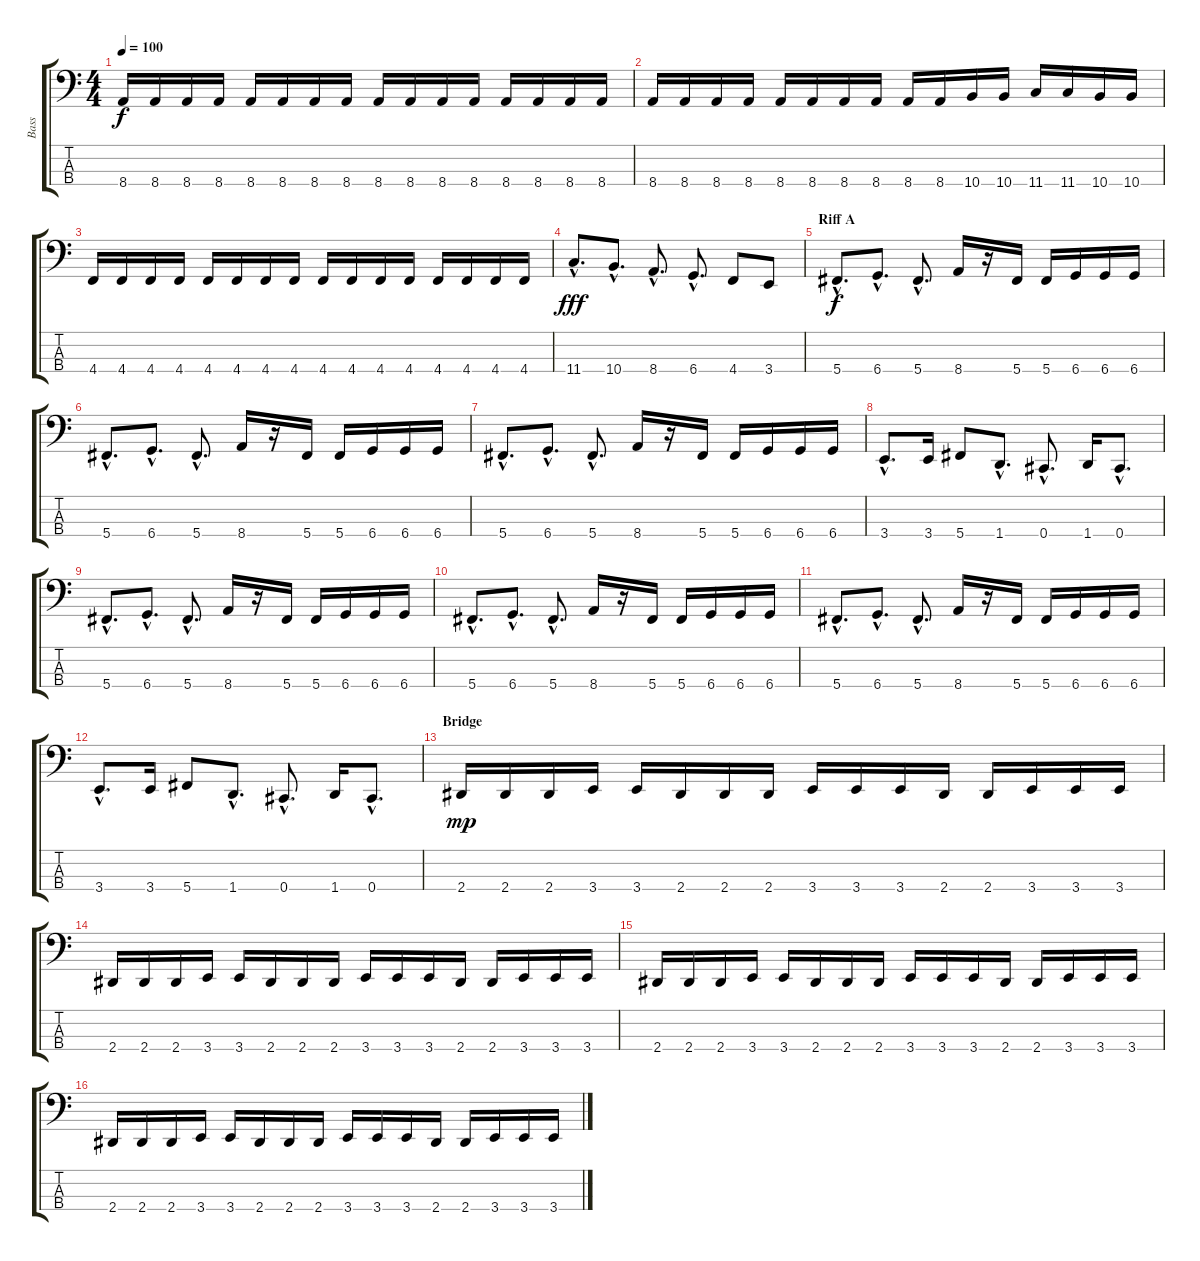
\track ("Bass" "Bass") {instrument electricbassfinger}
\staff {score tabs}
\tuning (Gb2 Db2 Ab1 Db1) {hide}
\ts (4 4)
\tempo 100
\clef f4
\ks c
8.4.16{dy f} 8.4.16 8.4.16 8.4.16 8.4.16 8.4.16 8.4.16 8.4.16 8.4.16 8.4.16 8.4.16 8.4.16 8.4.16 8.4.16 8.4.16 8.4.16 |
8.4.16 8.4.16 8.4.16 8.4.16 8.4.16 8.4.16 8.4.16 8.4.16 8.4.16 8.4.16 10.4.16 10.4.16 11.4.16 11.4.16 10.4.16 10.4.16 |
4.4.16 4.4.16 4.4.16 4.4.16 4.4.16 4.4.16 4.4.16 4.4.16 4.4.16 4.4.16 4.4.16 4.4.16 4.4.16 4.4.16 4.4.16 4.4.16 |
11.4{hac}.8{d dy fff} 10.4{hac}.8{d} 8.4{hac}.8{d} 6.4{hac}.8{d} 4.4.8 3.4.8 |
\section ("" "Riff A")
5.4{hac}.8{d dy f} 6.4{hac}.8{d} 5.4{hac}.8{d} 8.4.16 r.16 5.4.16 5.4.16 6.4.16 6.4.16 6.4.16 |
5.4{hac}.8{d} 6.4{hac}.8{d} 5.4{hac}.8{d} 8.4.16 r.16 5.4.16 5.4.16 6.4.16 6.4.16 6.4.16 |
5.4{hac}.8{d} 6.4{hac}.8{d} 5.4{hac}.8{d} 8.4.16 r.16 5.4.16 5.4.16 6.4.16 6.4.16 6.4.16 |
3.4{hac}.8{d} 3.4.16 5.4.8 1.4{hac}.8{d} 0.4{hac}.8{d} 1.4.16 0.4{hac}.8{d} |
5.4{hac}.8{d} 6.4{hac}.8{d} 5.4{hac}.8{d} 8.4.16 r.16 5.4.16 5.4.16 6.4.16 6.4.16 6.4.16 |
5.4{hac}.8{d} 6.4{hac}.8{d} 5.4{hac}.8{d} 8.4.16 r.16 5.4.16 5.4.16 6.4.16 6.4.16 6.4.16 |
5.4{hac}.8{d} 6.4{hac}.8{d} 5.4{hac}.8{d} 8.4.16 r.16 5.4.16 5.4.16 6.4.16 6.4.16 6.4.16 |
3.4{hac}.8{d} 3.4.16 5.4.8 1.4{hac}.8{d} 0.4{hac}.8{d} 1.4.16 0.4{hac}.8{d} |
\section ("" "Bridge")
2.4.16{dy mp} 2.4.16 2.4.16 3.4.16 3.4.16 2.4.16 2.4.16 2.4.16 3.4.16 3.4.16 3.4.16 2.4.16 2.4.16 3.4.16 3.4.16 3.4.16 |
2.4.16 2.4.16 2.4.16 3.4.16 3.4.16 2.4.16 2.4.16 2.4.16 3.4.16 3.4.16 3.4.16 2.4.16 2.4.16 3.4.16 3.4.16 3.4.16 |
2.4.16 2.4.16 2.4.16 3.4.16 3.4.16 2.4.16 2.4.16 2.4.16 3.4.16 3.4.16 3.4.16 2.4.16 2.4.16 3.4.16 3.4.16 3.4.16 |
2.4.16 2.4.16 2.4.16 3.4.16 3.4.16 2.4.16 2.4.16 2.4.16 3.4.16 3.4.16 3.4.16 2.4.16 2.4.16 3.4.16 3.4.16 3.4.16
